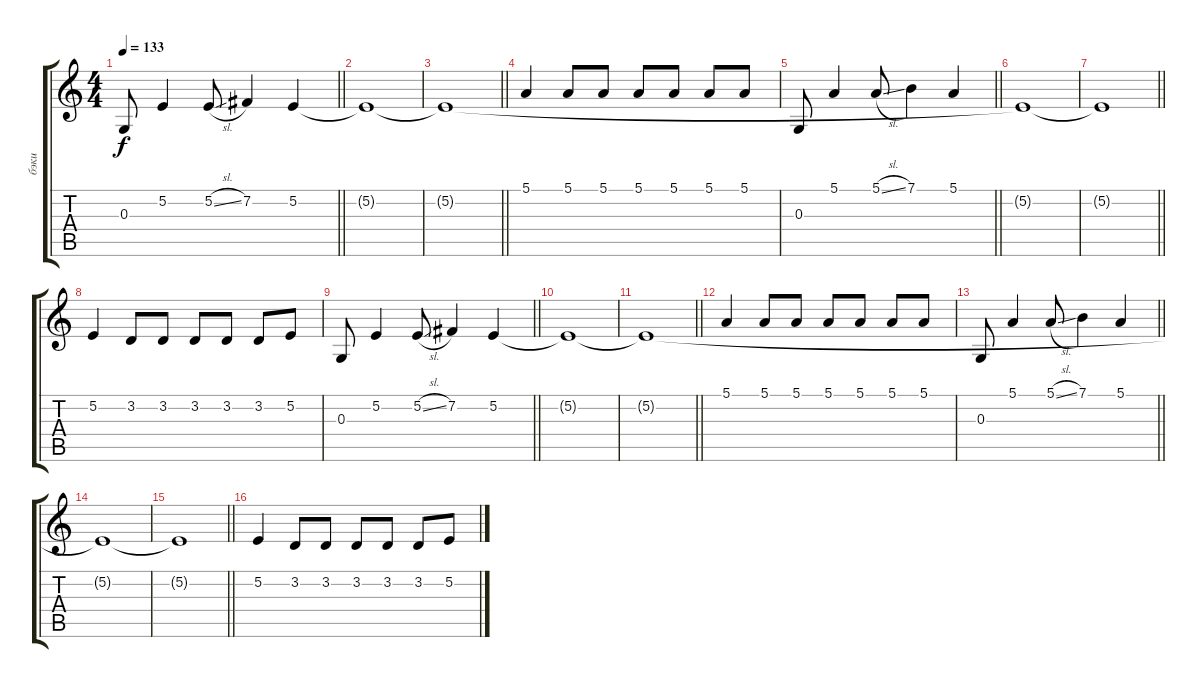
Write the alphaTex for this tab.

\track ("бэки" "бэки") {instrument oboe}
\staff {score tabs}
\tuning (E4 B3 G3 D3 A2 E2) {hide}
\ts (4 4)
\tempo 133
\clef g2
\barLineRight lightlight
\ks c
0.3.8{dy f} 5.2.4 5.2{sl}.8 7.2.4 5.2.4{volume 6} |
5.2{t}.1 |
\barLineRight lightlight
5.2{t}.1 |
5.1.4{volume 13} 5.1.8 5.1.8 5.1.8 5.1.8 5.1.8 5.1.8 |
\barLineRight lightlight
0.3.8 5.1.4 5.1{sl}.8 7.1.4 5.1.4{volume 6} |
5.2{t}.1 |
\barLineRight lightlight
5.2{t}.1 |
5.2.4{volume 13} 3.2.8 3.2.8 3.2.8 3.2.8 3.2.8 5.2.8 |
\barLineRight lightlight
0.3.8 5.2.4 5.2{sl}.8 7.2.4 5.2.4{volume 6} |
5.2{t}.1 |
\barLineRight lightlight
5.2{t}.1 |
5.1.4{volume 13} 5.1.8 5.1.8 5.1.8 5.1.8 5.1.8 5.1.8 |
\barLineRight lightlight
0.3.8 5.1.4 5.1{sl}.8 7.1.4 5.1.4{volume 6} |
5.2{t}.1 |
\barLineRight lightlight
5.2{t}.1 |
5.2.4{volume 13} 3.2.8 3.2.8 3.2.8 3.2.8 3.2.8 5.2.8
